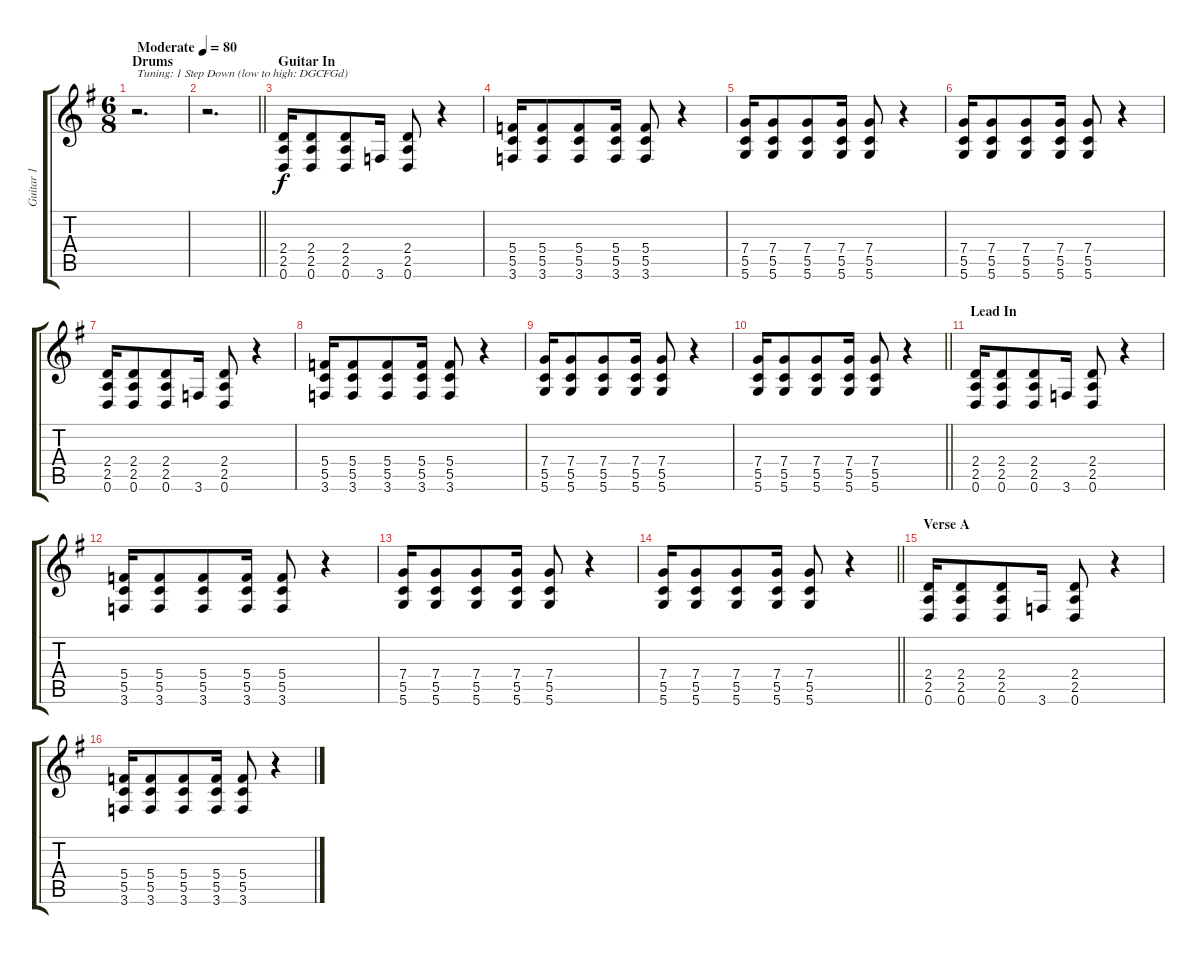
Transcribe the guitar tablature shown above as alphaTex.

\track ("Guitar 1" "Guitar 1") {instrument distortionguitar}
\staff {score tabs}
\tuning (D4 A3 F3 C3 G2 D2) {hide}
\ts (6 8)
\section ("" "Drums")
\tempo (80 "Moderate")
\clef g2
\ks eminor
r.2{d txt "Tuning: 1 Step Down (low to high: DGCFGd)" dy f instrument distortionguitar} |
\barLineRight lightlight
r.2{d} |
\section ("" "Guitar In")
(2.4 2.5 0.6).16 (2.4 2.5 0.6).8 (2.4 2.5 0.6).8 3.6.16 (2.4 2.5 0.6).8 r.4 |
(5.4 5.5 3.6).16 (5.4 5.5 3.6).8 (5.4 5.5 3.6).8 (5.4 5.5 3.6).16 (5.4 5.5 3.6).8 r.4 |
(7.4 5.5 5.6).16 (7.4 5.5 5.6).8 (7.4 5.5 5.6).8 (7.4 5.5 5.6).16 (7.4 5.5 5.6).8 r.4 |
(7.4 5.5 5.6).16 (7.4 5.5 5.6).8 (7.4 5.5 5.6).8 (7.4 5.5 5.6).16 (7.4 5.5 5.6).8 r.4 |
(2.4 2.5 0.6).16 (2.4 2.5 0.6).8 (2.4 2.5 0.6).8 3.6.16 (2.4 2.5 0.6).8 r.4 |
(5.4 5.5 3.6).16 (5.4 5.5 3.6).8 (5.4 5.5 3.6).8 (5.4 5.5 3.6).16 (5.4 5.5 3.6).8 r.4 |
(7.4 5.5 5.6).16 (7.4 5.5 5.6).8 (7.4 5.5 5.6).8 (7.4 5.5 5.6).16 (7.4 5.5 5.6).8 r.4 |
\barLineRight lightlight
(7.4 5.5 5.6).16 (7.4 5.5 5.6).8 (7.4 5.5 5.6).8 (7.4 5.5 5.6).16 (7.4 5.5 5.6).8 r.4 |
\section ("" "Lead In")
(2.4 2.5 0.6).16 (2.4 2.5 0.6).8 (2.4 2.5 0.6).8 3.6.16 (2.4 2.5 0.6).8 r.4 |
(5.4 5.5 3.6).16 (5.4 5.5 3.6).8 (5.4 5.5 3.6).8 (5.4 5.5 3.6).16 (5.4 5.5 3.6).8 r.4 |
(7.4 5.5 5.6).16 (7.4 5.5 5.6).8 (7.4 5.5 5.6).8 (7.4 5.5 5.6).16 (7.4 5.5 5.6).8 r.4 |
\barLineRight lightlight
(7.4 5.5 5.6).16 (7.4 5.5 5.6).8 (7.4 5.5 5.6).8 (7.4 5.5 5.6).16 (7.4 5.5 5.6).8 r.4 |
\section ("" "Verse A")
(2.4 2.5 0.6).16 (2.4 2.5 0.6).8 (2.4 2.5 0.6).8 3.6.16 (2.4 2.5 0.6).8 r.4 |
(5.4 5.5 3.6).16 (5.4 5.5 3.6).8 (5.4 5.5 3.6).8 (5.4 5.5 3.6).16 (5.4 5.5 3.6).8 r.4
